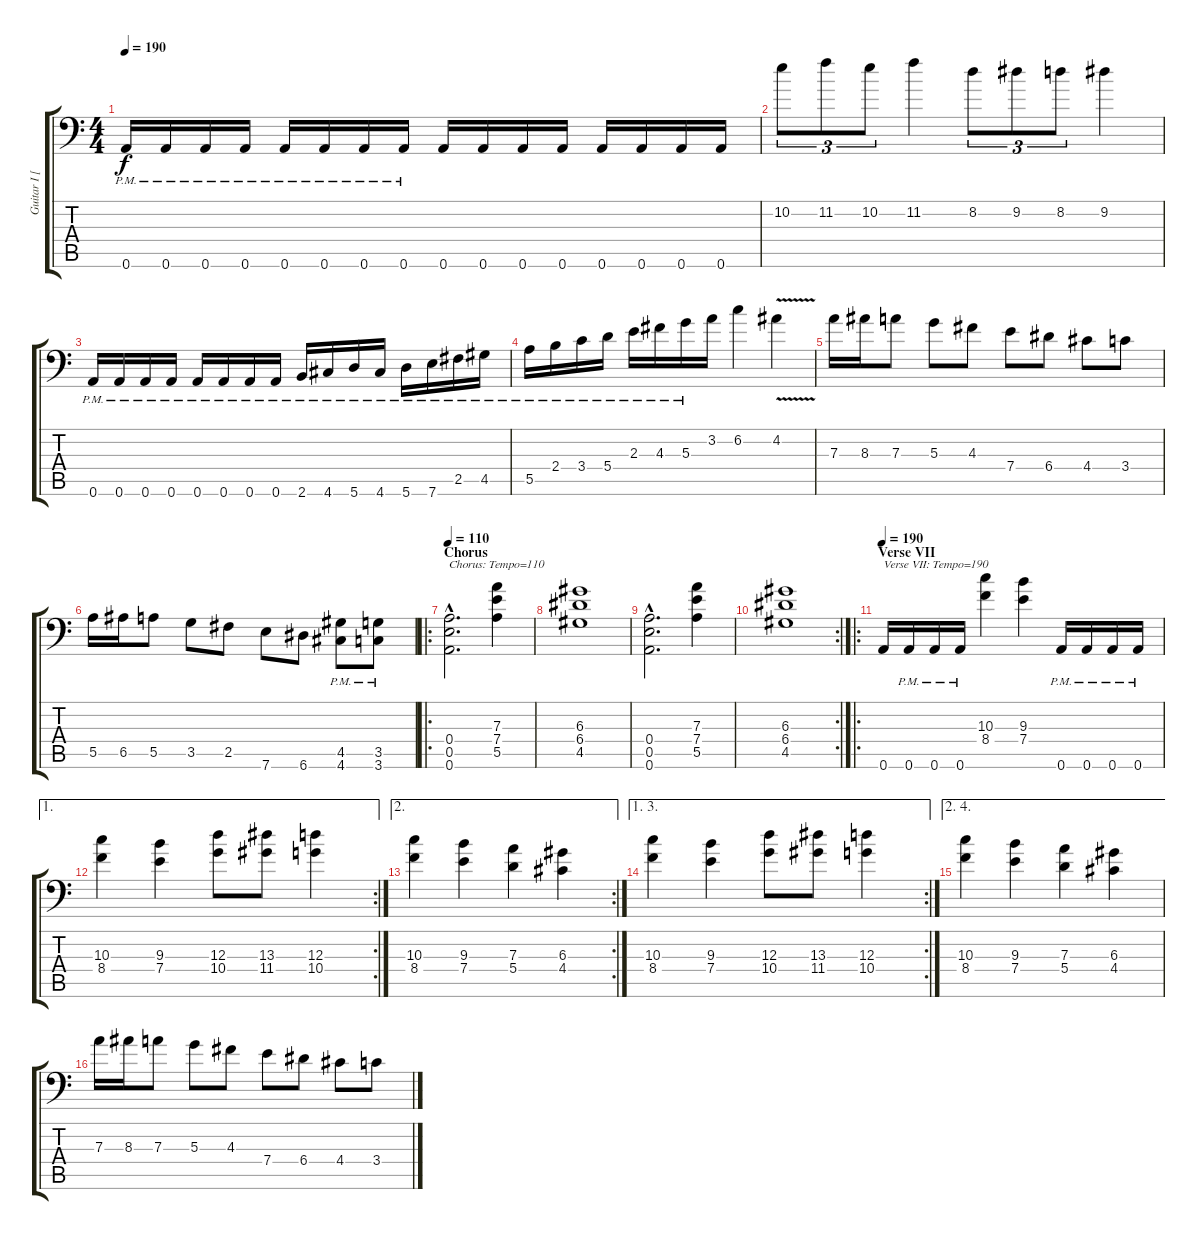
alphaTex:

\track ("Guitar I [Karl Sanders]" "Guitar I [") {instrument distortionguitar}
\staff {score tabs}
\tuning (B3 Gb3 D3 A2 E2 A1) {hide}
\ts (4 4)
\tempo 190
\clef f4
\ks c
0.6{pm}.16{dy f} 0.6{pm}.16 0.6{pm}.16 0.6{pm}.16 0.6{pm}.16 0.6{pm}.16 0.6{pm}.16 0.6{pm}.16 0.6.16 0.6.16 0.6.16 0.6.16 0.6.16 0.6.16 0.6.16 0.6.16 |
10.2.8{tu (3 2)} 11.2.8{tu (3 2)} 10.2.8{tu (3 2)} 11.2.4 8.2.8{tu (3 2)} 9.2.8{tu (3 2)} 8.2.8{tu (3 2)} 9.2.4 |
0.6{pm}.16 0.6{pm}.16 0.6{pm}.16 0.6{pm}.16 0.6{pm}.16 0.6{pm}.16 0.6{pm}.16 0.6{pm}.16 2.6{pm}.16 4.6{pm}.16 5.6{pm}.16 4.6{pm}.16 5.6{pm}.16 7.6{pm}.16 2.5{pm}.16 4.5{pm}.16 |
5.5{pm}.16 2.4{pm}.16 3.4{pm}.16 5.4{pm}.16 2.3{pm}.16 4.3{pm}.16 5.3{pm}.16 3.2.16 6.2.4 4.2{v}.4 |
7.3.16 8.3.16 7.3.8 5.3.8 4.3.8 7.4.8 6.4.8 4.4.8 3.4.8 |
5.5.16 6.5.16 5.5.8 3.5.8 2.5.8 7.6.8 6.6.8 (4.5{pm} 4.6{pm}).8 (3.5{pm} 3.6{pm}).8 |
\ro
\section ("" "Chorus")
\tempo 110
(0.4{hac} 0.5{hac} 0.6{hac}).2{d txt "Chorus: Tempo=110"} (7.3 7.4 5.5).4 |
(6.3 6.4 4.5).1 |
(0.4{hac} 0.5{hac} 0.6{hac}).2{d} (7.3 7.4 5.5).4 |
\rc 2
(6.3 6.4 4.5).1 |
\ro
\section ("" "Verse VII")
\tempo 190
0.6.16{txt "Verse VII: Tempo=190"} 0.6{pm}.16 0.6{pm}.16 0.6{pm}.16 (10.3 8.4).4 (9.3 7.4).4 0.6{pm}.16 0.6{pm}.16 0.6{pm}.16 0.6{pm}.16 |
\ae 1
\rc 2
(10.3 8.4).4 (9.3 7.4).4 (12.3 10.4).8 (13.3 11.4).8 (12.3 10.4).4 |
\ae 2
\rc 2
(10.3 8.4).4 (9.3 7.4).4 (7.3 5.4).4 (6.3 4.4).4 |
\ae (1 3)
\rc 2
(10.3 8.4).4 (9.3 7.4).4 (12.3 10.4).8 (13.3 11.4).8 (12.3 10.4).4 |
\ae (2 4)
(10.3 8.4).4 (9.3 7.4).4 (7.3 5.4).4 (6.3 4.4).4 |
7.3.16 8.3.16 7.3.8 5.3.8 4.3.8 7.4.8 6.4.8 4.4.8 3.4.8
